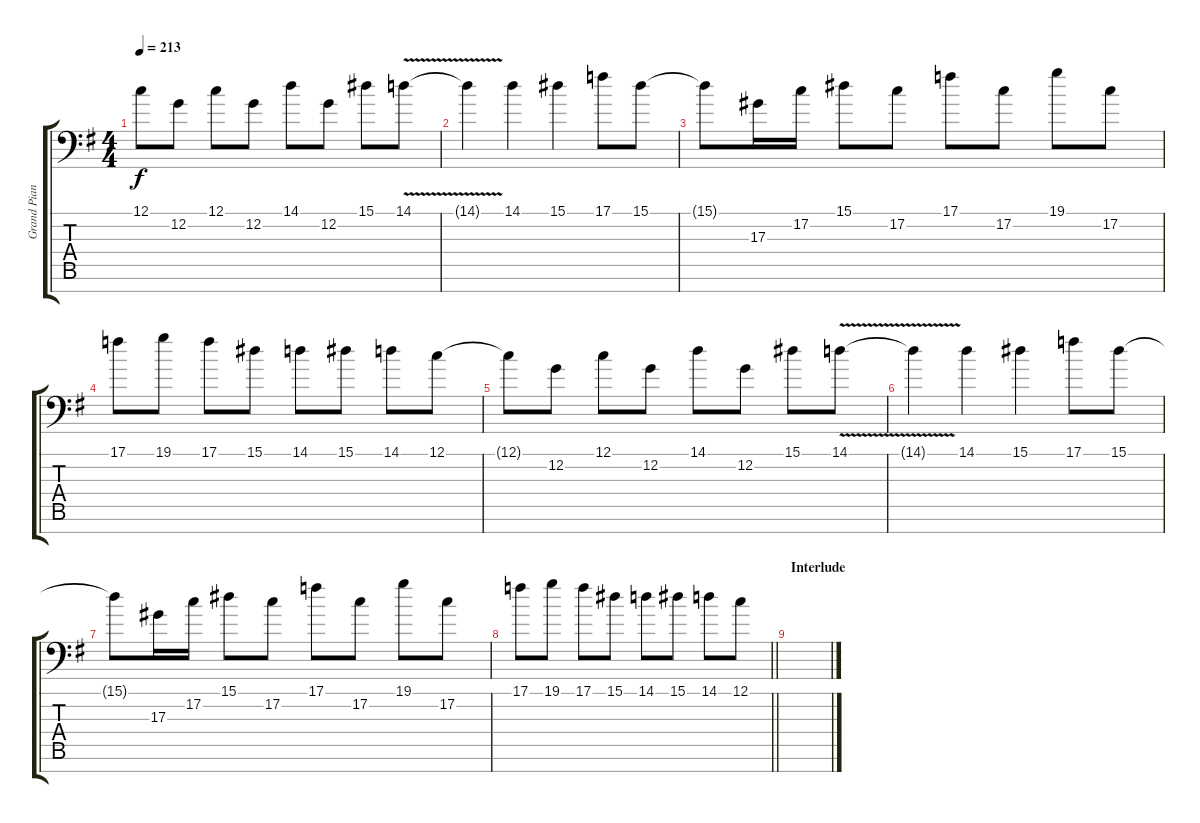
\track ("Grand Piano" "Grand Pian") {instrument electricgrandpiano}
\staff {score tabs}
\tuning (C4 G3 Eb3 Bb2 F2 C2 G1) {hide}
\ts (4 4)
\tempo 213
\clef f4
\ks eminor
12.1{t}.8{dy f} 12.2.8 12.1.8 12.2.8 14.1.8 12.2.8 15.1.8 14.1{v}.8 |
14.1{t}.4 14.1.4 15.1.4 17.1.8 15.1.8 |
15.1{t}.8 17.3.16 17.2.16 15.1.8 17.2.8 17.1.8 17.2.8 19.1.8 17.2.8 |
17.1.8 19.1.8 17.1.8 15.1.8 14.1.8 15.1.8 14.1.8 12.1.8 |
12.1{t}.8 12.2.8 12.1.8 12.2.8 14.1.8 12.2.8 15.1.8 14.1{v}.8 |
14.1{t}.4 14.1.4 15.1.4 17.1.8 15.1.8 |
15.1{t}.8 17.3.16 17.2.16 15.1.8 17.2.8 17.1.8 17.2.8 19.1.8 17.2.8 |
\barLineRight lightlight
17.1.8 19.1.8 17.1.8 15.1.8 14.1.8 15.1.8 14.1.8 12.1.8 |
\section ("" "Interlude")
